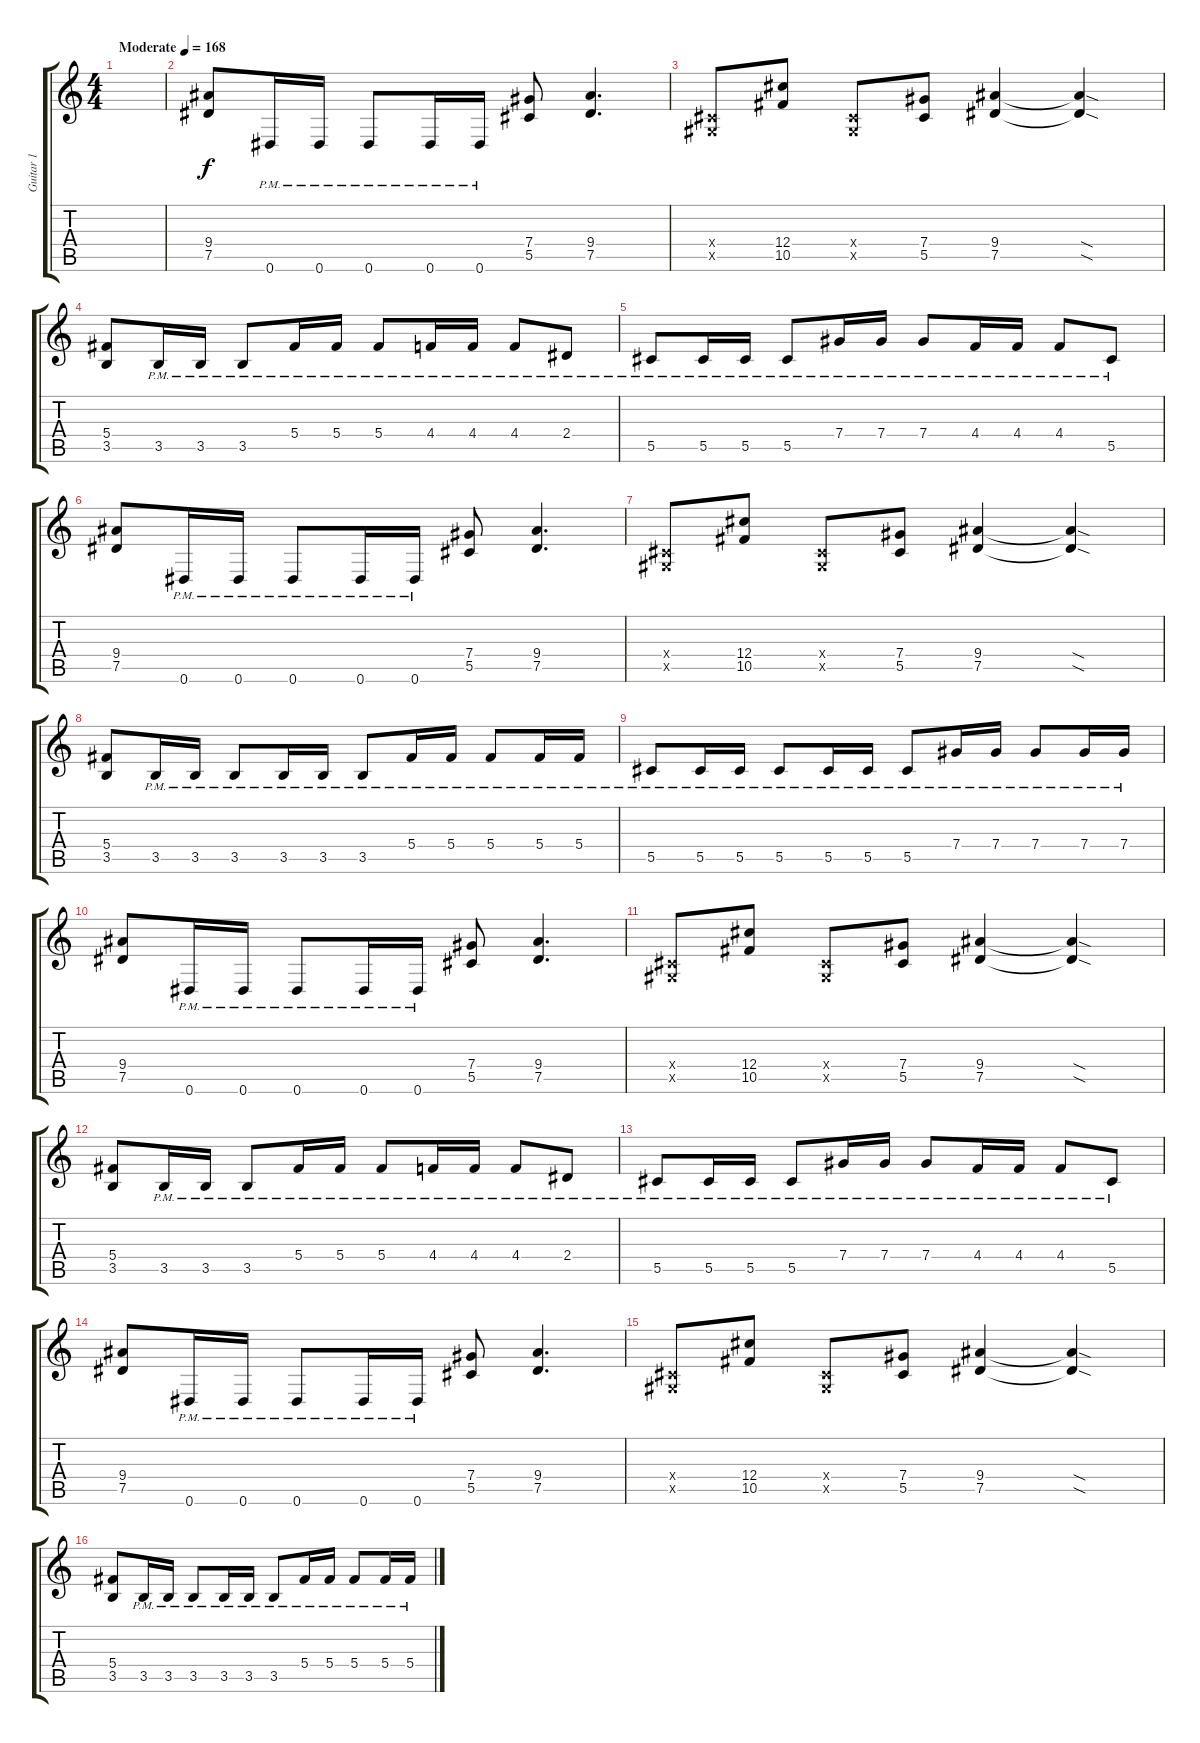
\track ("Guitar 1" "Guitar 1") {instrument distortionguitar}
\staff {score tabs}
\tuning (Eb4 Bb3 Gb3 Db3 Ab2 Eb2) {hide}
\ts (4 4)
\tempo (168 "Moderate")
\clef g2
\ks c
|
(9.4 7.5).8 0.6{pm}.16 0.6{pm}.16 0.6{pm}.8 0.6{pm}.16 0.6{pm}.16 (7.4 5.5).8 (9.4 7.5).4{d} |
(0.4{x} 0.5{x}).8 (12.4 10.5).8 (0.4{x} 0.5{x}).8 (7.4 5.5).8 (9.4 7.5).4 (9.4{sod t} 7.5{sod t}).4 |
(5.4 3.5).8 3.5{pm}.16 3.5{pm}.16 3.5{pm}.8 5.4{pm}.16 5.4{pm}.16 5.4{pm}.8 4.4{pm}.16 4.4{pm}.16 4.4{pm}.8 2.4{pm}.8 |
5.5{pm}.8 5.5{pm}.16 5.5{pm}.16 5.5{pm}.8 7.4{pm}.16 7.4{pm}.16 7.4{pm}.8 4.4{pm}.16 4.4{pm}.16 4.4{pm}.8 5.5{pm}.8 |
(9.4 7.5).8 0.6{pm}.16 0.6{pm}.16 0.6{pm}.8 0.6{pm}.16 0.6{pm}.16 (7.4 5.5).8 (9.4 7.5).4{d} |
(0.4{x} 0.5{x}).8 (12.4 10.5).8 (0.4{x} 0.5{x}).8 (7.4 5.5).8 (9.4 7.5).4 (9.4{sod t} 7.5{sod t}).4 |
(5.4 3.5).8 3.5{pm}.16 3.5{pm}.16 3.5{pm}.8 3.5{pm}.16 3.5{pm}.16 3.5{pm}.8 5.4{pm}.16 5.4{pm}.16 5.4{pm}.8 5.4{pm}.16 5.4{pm}.16 |
5.5{pm}.8 5.5{pm}.16 5.5{pm}.16 5.5{pm}.8 5.5{pm}.16 5.5{pm}.16 5.5{pm}.8 7.4{pm}.16 7.4{pm}.16 7.4{pm}.8 7.4{pm}.16 7.4{pm}.16 |
(9.4 7.5).8 0.6{pm}.16 0.6{pm}.16 0.6{pm}.8 0.6{pm}.16 0.6{pm}.16 (7.4 5.5).8 (9.4 7.5).4{d} |
(0.4{x} 0.5{x}).8 (12.4 10.5).8 (0.4{x} 0.5{x}).8 (7.4 5.5).8 (9.4 7.5).4 (9.4{sod t} 7.5{sod t}).4 |
(5.4 3.5).8 3.5{pm}.16 3.5{pm}.16 3.5{pm}.8 5.4{pm}.16 5.4{pm}.16 5.4{pm}.8 4.4{pm}.16 4.4{pm}.16 4.4{pm}.8 2.4{pm}.8 |
5.5{pm}.8 5.5{pm}.16 5.5{pm}.16 5.5{pm}.8 7.4{pm}.16 7.4{pm}.16 7.4{pm}.8 4.4{pm}.16 4.4{pm}.16 4.4{pm}.8 5.5{pm}.8 |
(9.4 7.5).8 0.6{pm}.16 0.6{pm}.16 0.6{pm}.8 0.6{pm}.16 0.6{pm}.16 (7.4 5.5).8 (9.4 7.5).4{d} |
(0.4{x} 0.5{x}).8 (12.4 10.5).8 (0.4{x} 0.5{x}).8 (7.4 5.5).8 (9.4 7.5).4 (9.4{sod t} 7.5{sod t}).4 |
(5.4 3.5).8 3.5{pm}.16 3.5{pm}.16 3.5{pm}.8 3.5{pm}.16 3.5{pm}.16 3.5{pm}.8 5.4{pm}.16 5.4{pm}.16 5.4{pm}.8 5.4{pm}.16 5.4{pm}.16
